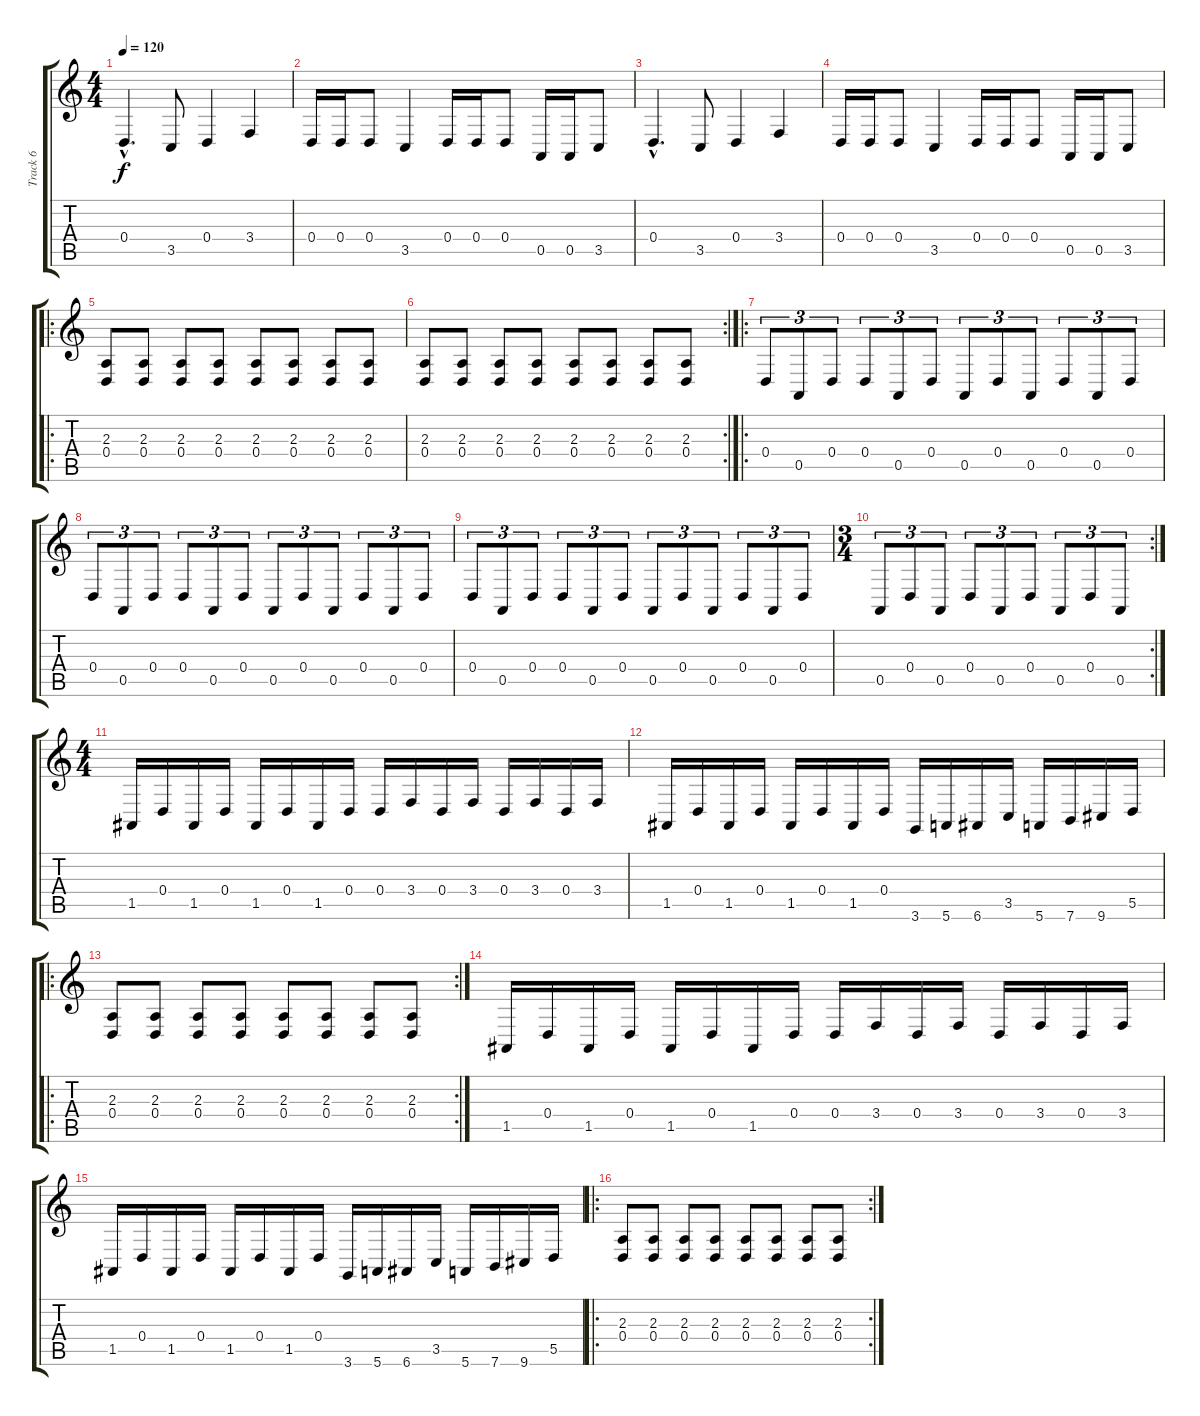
\track ("Track 6" "Track 6") {instrument cello}
\staff {score tabs}
\tuning (E4 B3 G3 D3 A2 E2) {hide}
\ts (4 4)
\tempo 120
\clef g2
\ks c
0.4{hac}.4{d dy f instrument cello} 3.5.8 0.4.4 3.4.4 |
0.4.16 0.4.16 0.4.8 3.5.4 0.4.16 0.4.16 0.4.8 0.5.16 0.5.16 3.5.8 |
0.4{hac}.4{d} 3.5.8 0.4.4 3.4.4 |
0.4.16 0.4.16 0.4.8 3.5.4 0.4.16 0.4.16 0.4.8 0.5.16 0.5.16 3.5.8 |
\ro
(2.3 0.4).8 (2.3 0.4).8 (2.3 0.4).8 (2.3 0.4).8 (2.3 0.4).8 (2.3 0.4).8 (2.3 0.4).8 (2.3 0.4).8 |
\rc 2
(2.3 0.4).8 (2.3 0.4).8 (2.3 0.4).8 (2.3 0.4).8 (2.3 0.4).8 (2.3 0.4).8 (2.3 0.4).8 (2.3 0.4).8 |
\ro
0.4.8{tu (3 2)} 0.5.8{tu (3 2)} 0.4.8{tu (3 2)} 0.4.8{tu (3 2)} 0.5.8{tu (3 2)} 0.4.8{tu (3 2)} 0.5.8{tu (3 2)} 0.4.8{tu (3 2)} 0.5.8{tu (3 2)} 0.4.8{tu (3 2)} 0.5.8{tu (3 2)} 0.4.8{tu (3 2)} |
0.4.8{tu (3 2)} 0.5.8{tu (3 2)} 0.4.8{tu (3 2)} 0.4.8{tu (3 2)} 0.5.8{tu (3 2)} 0.4.8{tu (3 2)} 0.5.8{tu (3 2)} 0.4.8{tu (3 2)} 0.5.8{tu (3 2)} 0.4.8{tu (3 2)} 0.5.8{tu (3 2)} 0.4.8{tu (3 2)} |
0.4.8{tu (3 2)} 0.5.8{tu (3 2)} 0.4.8{tu (3 2)} 0.4.8{tu (3 2)} 0.5.8{tu (3 2)} 0.4.8{tu (3 2)} 0.5.8{tu (3 2)} 0.4.8{tu (3 2)} 0.5.8{tu (3 2)} 0.4.8{tu (3 2)} 0.5.8{tu (3 2)} 0.4.8{tu (3 2)} |
\rc 2
\ts (3 4)
0.5.8{tu (3 2)} 0.4.8{tu (3 2)} 0.5.8{tu (3 2)} 0.4.8{tu (3 2)} 0.5.8{tu (3 2)} 0.4.8{tu (3 2)} 0.5.8{tu (3 2)} 0.4.8{tu (3 2)} 0.5.8{tu (3 2)} |
\ts (4 4)
1.5.16 0.4.16 1.5.16 0.4.16 1.5.16 0.4.16 1.5.16 0.4.16 0.4.16 3.4.16 0.4.16 3.4.16 0.4.16 3.4.16 0.4.16 3.4.16 |
1.5.16 0.4.16 1.5.16 0.4.16 1.5.16 0.4.16 1.5.16 0.4.16 3.6.16 5.6.16 6.6.16 3.5.16 5.6.16 7.6.16 9.6.16 5.5.16 |
\ro
\rc 2
(2.3 0.4).8 (2.3 0.4).8 (2.3 0.4).8 (2.3 0.4).8 (2.3 0.4).8 (2.3 0.4).8 (2.3 0.4).8 (2.3 0.4).8 |
1.5.16 0.4.16 1.5.16 0.4.16 1.5.16 0.4.16 1.5.16 0.4.16 0.4.16 3.4.16 0.4.16 3.4.16 0.4.16 3.4.16 0.4.16 3.4.16 |
1.5.16 0.4.16 1.5.16 0.4.16 1.5.16 0.4.16 1.5.16 0.4.16 3.6.16 5.6.16 6.6.16 3.5.16 5.6.16 7.6.16 9.6.16 5.5.16 |
\ro
\rc 2
(2.3 0.4).8 (2.3 0.4).8 (2.3 0.4).8 (2.3 0.4).8 (2.3 0.4).8 (2.3 0.4).8 (2.3 0.4).8 (2.3 0.4).8
